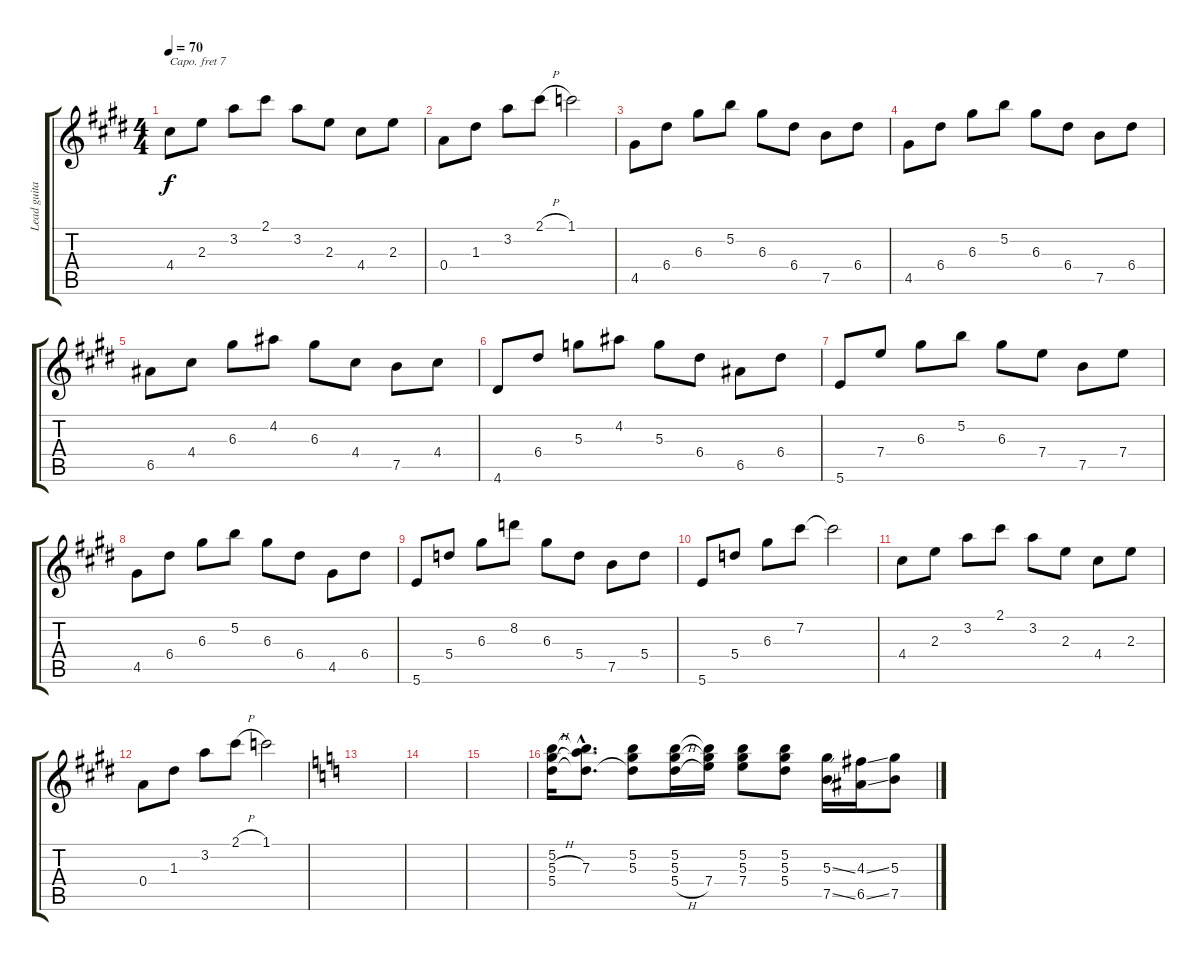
\track ("Lead guitar" "Lead guita") {instrument acousticguitarsteel}
\staff {score tabs}
\capo 7
\tuning (E4 B3 G3 D3 A2 E2) {hide}
\ts (4 4)
\tempo 70
\clef g2
\ks e
4.4.8{dy f} 2.3.8 3.2.8 2.1.8 3.2.8 2.3.8 4.4.8 2.3.8 |
0.4.8 1.3.8 3.2.8 2.1{h}.8 1.1.2 |
4.5.8 6.4.8 6.3.8 5.2.8 6.3.8 6.4.8 7.5.8 6.4.8 |
4.5.8 6.4.8 6.3.8 5.2.8 6.3.8 6.4.8 7.5.8 6.4.8 |
6.5.8 4.4.8 6.3.8 4.2.8 6.3.8 4.4.8 7.5.8 4.4.8 |
4.6.8 6.4.8 5.3.8 4.2.8 5.3.8 6.4.8 6.5.8 6.4.8 |
5.6.8 7.4.8 6.3.8 5.2.8 6.3.8 7.4.8 7.5.8 7.4.8 |
4.5.8 6.4.8 6.3.8 5.2.8 6.3.8 6.4.8 4.5.8 6.4.8 |
5.6.8 5.4.8 6.3.8 8.2.8 6.3.8 5.4.8 7.5.8 5.4.8 |
5.6.8 5.4.8 6.3.8 7.2.8 7.2{t}.2 |
4.4.8 2.3.8 3.2.8 2.1.8 3.2.8 2.3.8 4.4.8 2.3.8 |
0.4.8 1.3.8 3.2.8 2.1{h}.8 1.1.2 |
\ks c
|
|
|
(5.2 5.3{h} 5.4).16{volume 12 instrument distortionguitar} (5.2{hac t} 7.3{hac} 5.4{hac t}).8{d} (5.2 5.3 5.4{t}).8 (5.2 5.3 5.4{h}).16 (5.2{t} 5.3{t} 7.4).16 (5.2 5.3 7.4).8 (5.2 5.3 5.4).8 (5.3{ss} 7.5{ss}).16 (4.3{ss} 6.5{ss}).16 (5.3 7.5).8
